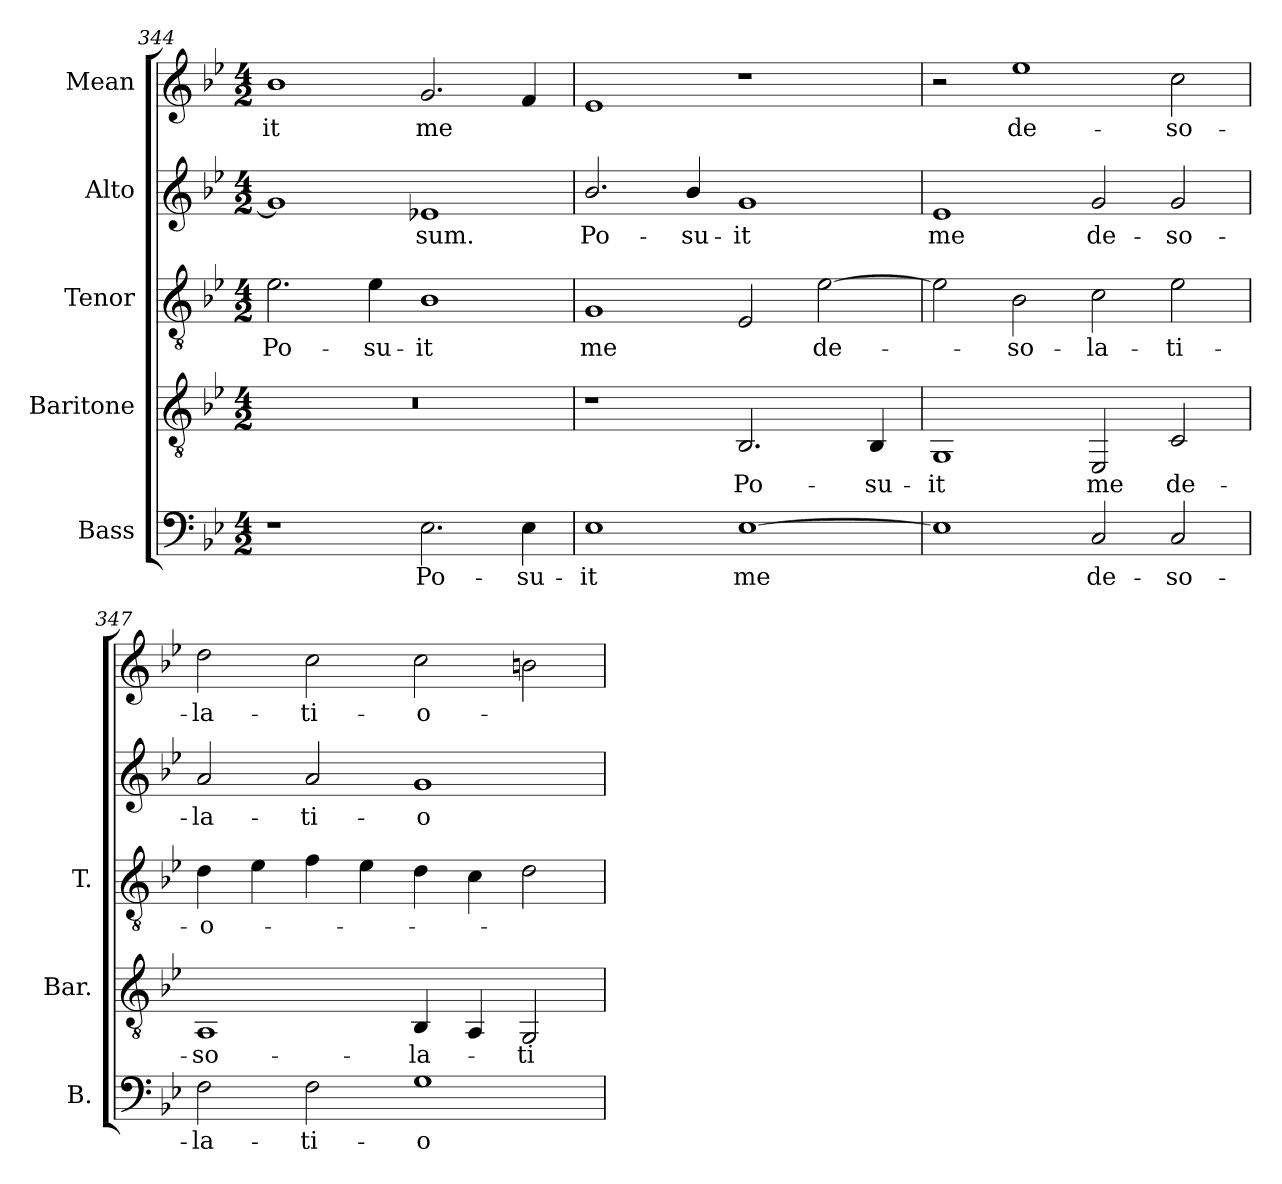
**kern	**text	**kern	**text	**kern	**text	**kern	**text	**kern	**text
*part5	*part5	*part4	*part4	*part3	*part3	*part2	*part2	*part1	*part1
*staff5	*staff5	*staff4	*staff4	*staff3	*staff3	*staff2	*staff2	*staff1	*staff1
*I"Bass	*	*I"Baritone	*	*I"Tenor	*	*I"Alto	*	*I"Mean	*
*I'B.	*	*I'Bar.	*	*I'T.	*	*	*	*	*
*clefF4	*	*clefGv2	*	*clefGv2	*	*clefG2	*	*clefG2	*
*	*	*	*	*ITrd7c12	*	*	*	*	*
*k[b-e-]	*	*k[b-e-]	*	*k[b-e-]	*	*k[b-e-]	*	*k[b-e-]	*
*B-:	*	*B-:	*	*B-:	*	*B-:	*	*B-:	*
*M4/2	*	*M4/2	*	*M4/2	*	*M4/2	*	*M4/2	*
=344	=344	=344	=344	=344	=344	=344	=344	=344	=344
!	!	!LO:N:vis=1	!	!	!	!	!	!	!
!	!	!	!	!	!LO:LY:b:color=#000000	!	!	!	!
!	!	!	!	!	!	!	!	!	!LO:LY:b:color=#000000
1r	.	0r	.	2.E-i\	Po-	1gi]	.	1b-i	-it
!	!	!	!	!	!LO:LY:b:color=#000000	!	!	!	!
.	.	.	.	4E-i\	-su-	.	.	.	.
!	!LO:LY:b:color=#000000	!	!	!	!	!	!	!	!
!	!	!	!	!	!LO:LY:b:color=#000000	!	!	!	!
!	!	!	!	!	!	!	!LO:LY:b:color=#000000	!	!
!	!	!	!	!	!	!	!	!	!LO:LY:b:color=#000000
2.E-i\	Po-	.	.	1BB-i	-it	1e-Xi	-sum.	2.gi/	me
!	!LO:LY:b:color=#000000	!	!	!	!	!	!	!	!
4E-i\	-su-	.	.	.	.	.	.	4fi/	.
=345	=345	=345	=345	=345	=345	=345	=345	=345	=345
!	!LO:LY:b:color=#000000	!	!	!	!	!	!	!	!
!	!	!	!	!	!LO:LY:b:color=#000000	!	!	!	!
!	!	!	!	!	!	!	!LO:LY:b:color=#000000	!	!
1E-i	-it	1r	.	1GGi	me	2.b-i/	Po-	1e-i	.
!	!	!	!	!	!	!	!LO:LY:b:color=#000000	!	!
.	.	.	.	.	.	4b-i/	-su-	.	.
!	!LO:LY:b:color=#000000	!	!	!	!	!	!	!	!
!	!	!	!LO:LY:b:color=#000000	!	!	!	!	!	!
!	!	!	!	!	!	!	!LO:LY:b:color=#000000	!	!
[1E-i	me	2.BB-i/	Po-	2EE-i/	.	1gi	-it	1r	.
!	!	!	!	!	!LO:LY:b:color=#000000	!	!	!	!
.	.	.	.	[2E-i\	de-	.	.	.	.
!	!	!	!LO:LY:b:color=#000000	!	!	!	!	!	!
.	.	4BB-i/	-su-	.	.	.	.	.	.
=346	=346	=346	=346	=346	=346	=346	=346	=346	=346
!	!	!	!LO:LY:b:color=#000000	!	!	!	!	!	!
!	!	!	!	!	!	!	!LO:LY:b:color=#000000	!	!
1E-i]	.	1GGi	-it	2E-i\]	.	1e-i	me	2r	.
!	!	!	!	!	!LO:LY:b:color=#000000	!	!	!	!
!	!	!	!	!	!	!	!	!	!LO:LY:b:color=#000000
.	.	.	.	2BB-i\	-so-	.	.	1ee-i	de-
!	!LO:LY:b:color=#000000	!	!	!	!	!	!	!	!
!	!	!	!LO:LY:b:color=#000000	!	!	!	!	!	!
!	!	!	!	!	!LO:LY:b:color=#000000	!	!	!	!
!	!	!	!	!	!	!	!LO:LY:b:color=#000000	!	!
2Ci/	de-	2EE-i/	me	2Ci\	-la-	2gi/	de-	.	.
!	!LO:LY:b:color=#000000	!	!	!	!	!	!	!	!
!	!	!	!LO:LY:b:color=#000000	!	!	!	!	!	!
!	!	!	!	!	!LO:LY:b:color=#000000	!	!	!	!
!	!	!	!	!	!	!	!LO:LY:b:color=#000000	!	!
!	!	!	!	!	!	!	!	!	!LO:LY:b:color=#000000
2Ci/	-so-	2Ci/	de-	2E-i\	-ti-	2gi/	-so-	2cci\	-so-
=347	=347	=347	=347	=347	=347	=347	=347	=347	=347
!	!LO:LY:b:color=#000000	!	!	!	!	!	!	!	!
!	!	!	!LO:LY:b:color=#000000	!	!	!	!	!	!
!	!	!	!	!	!LO:LY:b:color=#000000	!	!	!	!
!	!	!	!	!	!	!	!LO:LY:b:color=#000000	!	!
!	!	!	!	!	!	!	!	!	!LO:LY:b:color=#000000
2Fi\	-la-	1AAi	-so-	4Di\	-o-	2ai/	-la-	2ddi\	-la-
.	.	.	.	4E-i\	.	.	.	.	.
!	!LO:LY:b:color=#000000	!	!	!	!	!	!	!	!
!	!	!	!	!	!	!	!LO:LY:b:color=#000000	!	!
!	!	!	!	!	!	!	!	!	!LO:LY:b:color=#000000
2Fi\	-ti-	.	.	4Fi\	.	2ai/	-ti-	2cci\	-ti-
.	.	.	.	4E-i\	.	.	.	.	.
!	!LO:LY:b:color=#000000	!	!	!	!	!	!	!	!
!	!	!	!LO:LY:b:color=#000000	!	!	!	!	!	!
!	!	!	!	!	!	!	!LO:LY:b:color=#000000	!	!
!	!	!	!	!	!	!	!	!	!LO:LY:b:color=#000000
1Gi	-o-	4BB-i/	-la-	4Di\	.	1gi	-o-	2cci\	-o-
.	.	4AAi/	.	4Ci\	.	.	.	.	.
!	!	!	!LO:LY:b:color=#000000	!	!	!	!	!	!
.	.	2GGi/	-ti-	2Di\	.	.	.	2bni\	.
=	=	=	=	=	=	=	=	=	=
*-	*-	*-	*-	*-	*-	*-	*-	*-	*-
